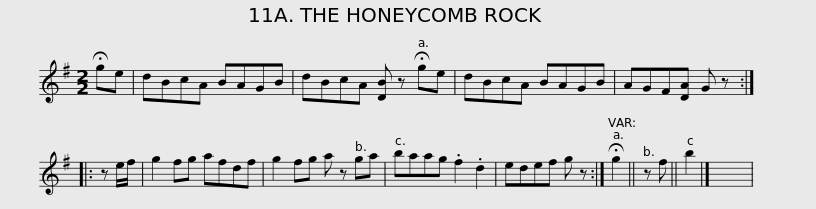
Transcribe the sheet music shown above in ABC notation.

X:1
L:1/8
M:2/2
I:linebreak $
K:G
V:1 treble
V:1
 !fermata!ge | dBcA BAGB | dBcA [DB] z !fermata!ge | dBcA BAGB | AGF[DA] G z :: %5
 z e/f/ | g2 fg afdf |$ g2 fg a z ga | baag .f2 .d2 | edef g z :| %10
 !fermata!g2 || z f || b2 |] x8 | %14
